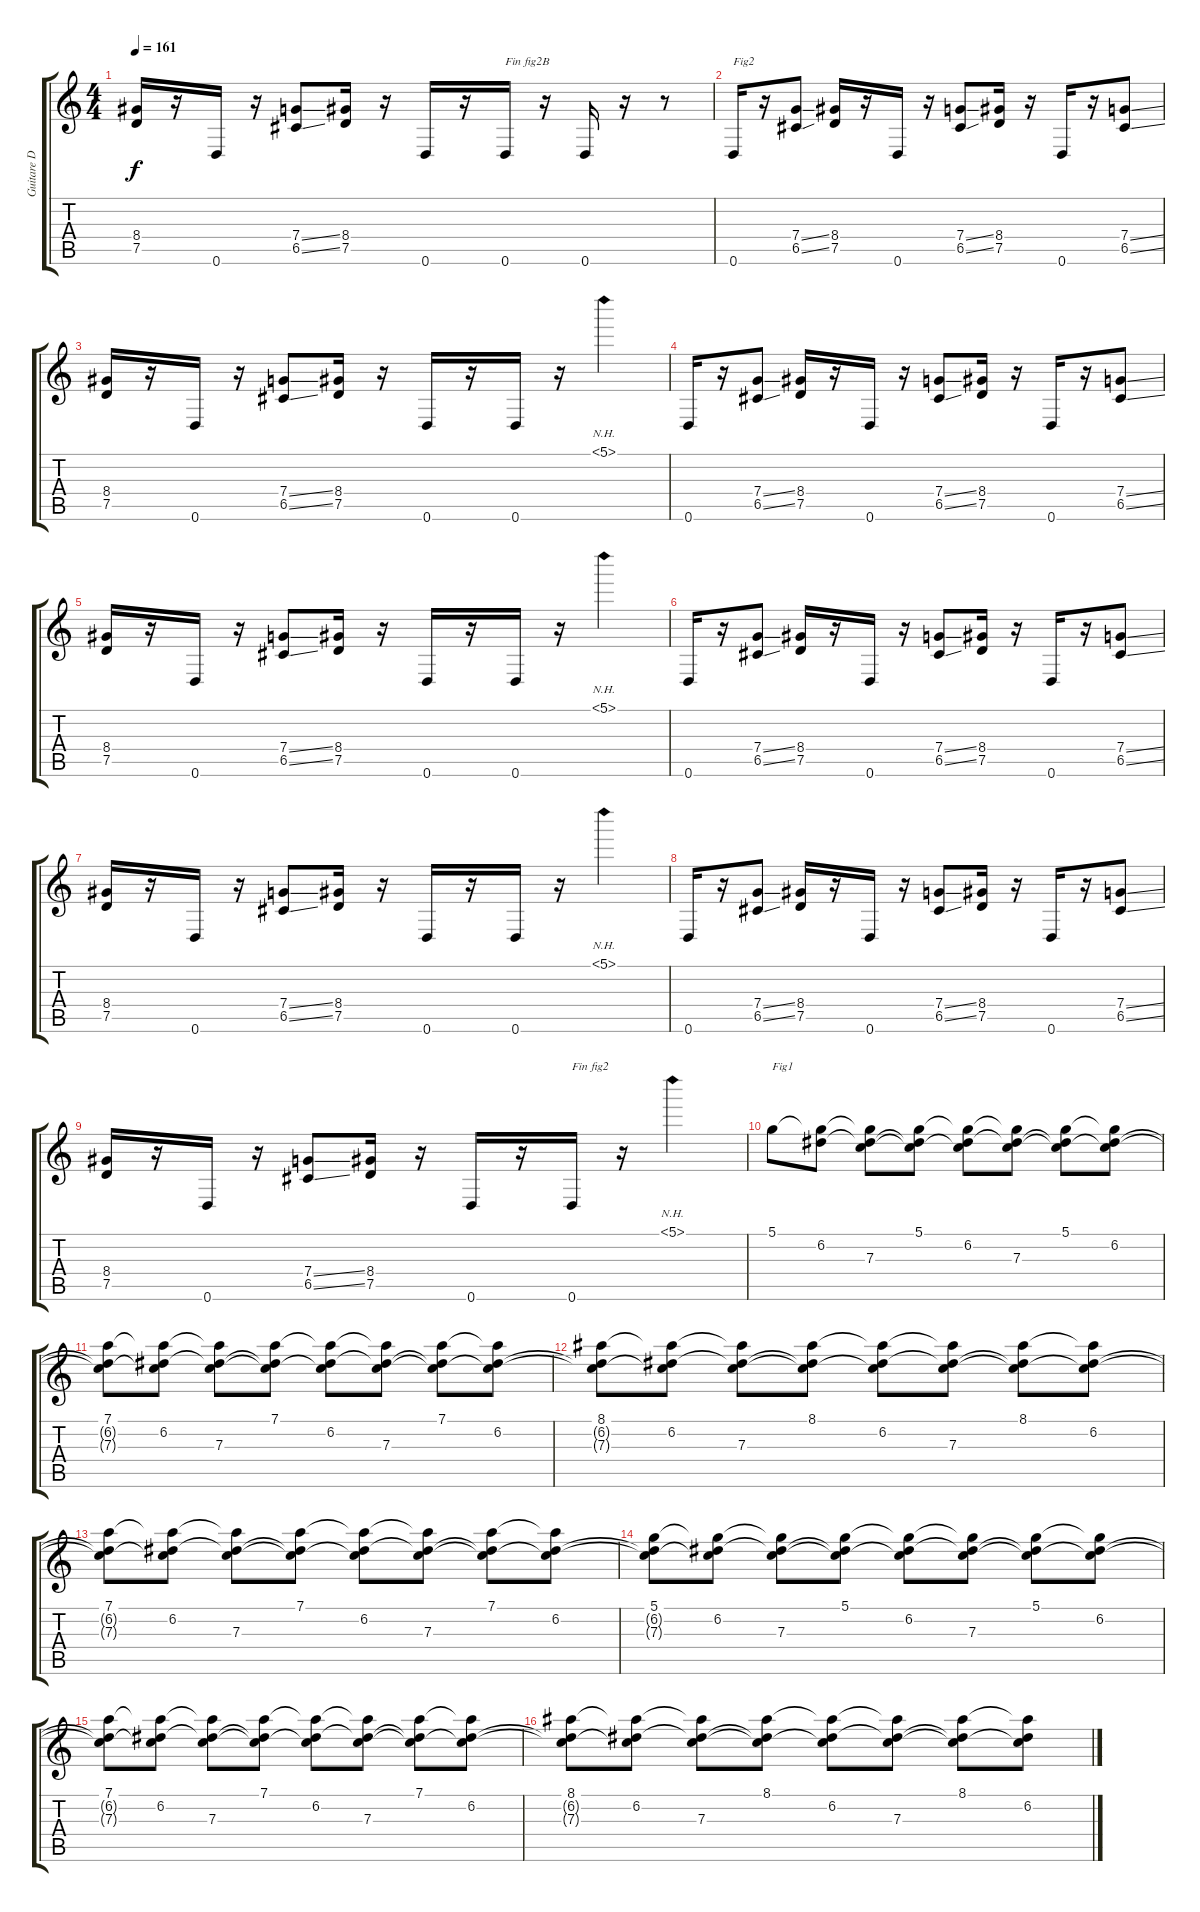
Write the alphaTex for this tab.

\track ("Guitare D" "Guitare D") {instrument overdrivenguitar}
\staff {score tabs}
\tuning (D4 A3 F3 C3 G2 D2) {hide}
\ts (4 4)
\tempo 161
\clef g2
\ks c
(8.4 7.5).16{dy f} r.16 0.6.16 r.16 (7.4{ss} 6.5{ss}).8 (8.4 7.5).16 r.16 0.6.16 r.16 0.6.16{txt "Fin fig2B"} r.16 0.6.16 r.16 r.8 |
0.6.16{txt "Fig2"} r.16 (7.4{ss} 6.5{ss}).8 (8.4 7.5).16 r.16 0.6.16 r.16 (7.4{ss} 6.5{ss}).8 (8.4 7.5).16 r.16 0.6.16 r.16 (7.4{ss} 6.5{ss}).8 |
(8.4 7.5).16 r.16 0.6.16 r.16 (7.4{ss} 6.5{ss}).8 (8.4 7.5).16 r.16 0.6.16 r.16 0.6.16 r.16 5.1{nh}.4 |
0.6.16 r.16 (7.4{ss} 6.5{ss}).8 (8.4 7.5).16 r.16 0.6.16 r.16 (7.4{ss} 6.5{ss}).8 (8.4 7.5).16 r.16 0.6.16 r.16 (7.4{ss} 6.5{ss}).8 |
(8.4 7.5).16 r.16 0.6.16 r.16 (7.4{ss} 6.5{ss}).8 (8.4 7.5).16 r.16 0.6.16 r.16 0.6.16 r.16 5.1{nh}.4 |
0.6.16 r.16 (7.4{ss} 6.5{ss}).8 (8.4 7.5).16 r.16 0.6.16 r.16 (7.4{ss} 6.5{ss}).8 (8.4 7.5).16 r.16 0.6.16 r.16 (7.4{ss} 6.5{ss}).8 |
(8.4 7.5).16 r.16 0.6.16 r.16 (7.4{ss} 6.5{ss}).8 (8.4 7.5).16 r.16 0.6.16 r.16 0.6.16 r.16 5.1{nh}.4 |
0.6.16 r.16 (7.4{ss} 6.5{ss}).8 (8.4 7.5).16 r.16 0.6.16 r.16 (7.4{ss} 6.5{ss}).8 (8.4 7.5).16 r.16 0.6.16 r.16 (7.4{ss} 6.5{ss}).8 |
(8.4 7.5).16 r.16 0.6.16 r.16 (7.4{ss} 6.5{ss}).8 (8.4 7.5).16 r.16 0.6.16 r.16 0.6.16{txt "Fin fig2"} r.16 5.1{nh}.4 |
5.1.8{txt "Fig1"} (5.1{t} 6.2).8 (5.1{t} 6.2{t} 7.3).8 (5.1 6.2{t} 7.3{t}).8 (5.1{t} 6.2 7.3{t}).8 (5.1{t} 6.2{t} 7.3).8 (5.1 6.2{t} 7.3{t}).8 (5.1{t} 6.2 7.3{t}).8 |
(7.1 6.2{t} 7.3{t}).8 (7.1{t} 6.2 7.3{t}).8 (7.1{t} 6.2{t} 7.3).8 (7.1 6.2{t} 7.3{t}).8 (7.1{t} 6.2 7.3{t}).8 (7.1{t} 6.2{t} 7.3).8 (7.1 6.2{t} 7.3{t}).8 (7.1{t} 6.2 7.3{t}).8 |
(8.1 6.2{t} 7.3{t}).8 (8.1{t} 6.2 7.3{t}).8 (8.1{t} 6.2{t} 7.3).8 (8.1 6.2{t} 7.3{t}).8 (8.1{t} 6.2 7.3{t}).8 (8.1{t} 6.2{t} 7.3).8 (8.1 6.2{t} 7.3{t}).8 (8.1{t} 6.2 7.3{t}).8 |
(7.1 6.2{t} 7.3{t}).8 (7.1{t} 6.2 7.3{t}).8 (7.1{t} 6.2{t} 7.3).8 (7.1 6.2{t} 7.3{t}).8 (7.1{t} 6.2 7.3{t}).8 (7.1{t} 6.2{t} 7.3).8 (7.1 6.2{t} 7.3{t}).8 (7.1{t} 6.2 7.3{t}).8 |
(5.1 6.2{t} 7.3{t}).8 (5.1{t} 6.2 7.3{t}).8 (5.1{t} 6.2{t} 7.3).8 (5.1 6.2{t} 7.3{t}).8 (5.1{t} 6.2 7.3{t}).8 (5.1{t} 6.2{t} 7.3).8 (5.1 6.2{t} 7.3{t}).8 (5.1{t} 6.2 7.3{t}).8 |
(7.1 6.2{t} 7.3{t}).8 (7.1{t} 6.2 7.3{t}).8 (7.1{t} 6.2{t} 7.3).8 (7.1 6.2{t} 7.3{t}).8 (7.1{t} 6.2 7.3{t}).8 (7.1{t} 6.2{t} 7.3).8 (7.1 6.2{t} 7.3{t}).8 (7.1{t} 6.2 7.3{t}).8 |
(8.1 6.2{t} 7.3{t}).8 (8.1{t} 6.2 7.3{t}).8 (8.1{t} 6.2{t} 7.3).8 (8.1 6.2{t} 7.3{t}).8 (8.1{t} 6.2 7.3{t}).8 (8.1{t} 6.2{t} 7.3).8 (8.1 6.2{t} 7.3{t}).8 (8.1{t} 6.2 7.3{t}).8
